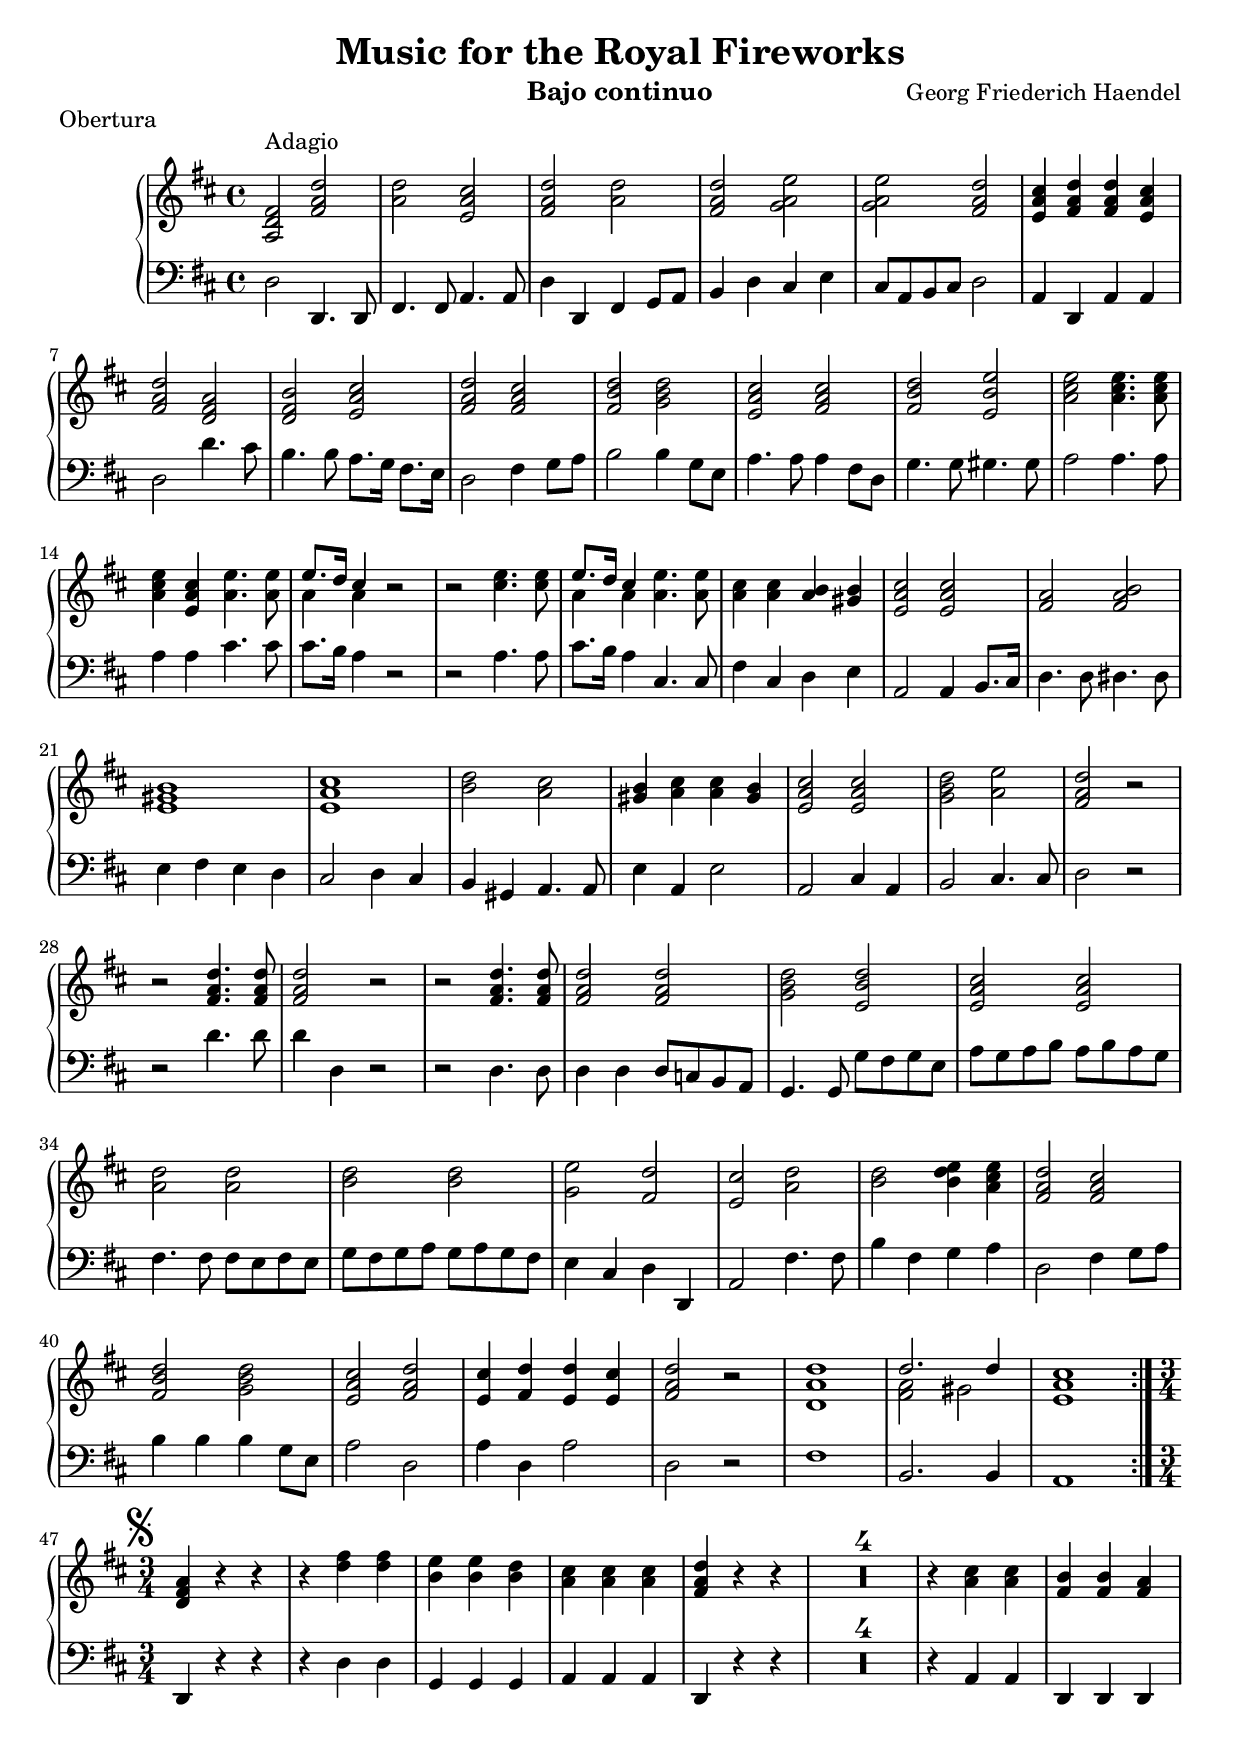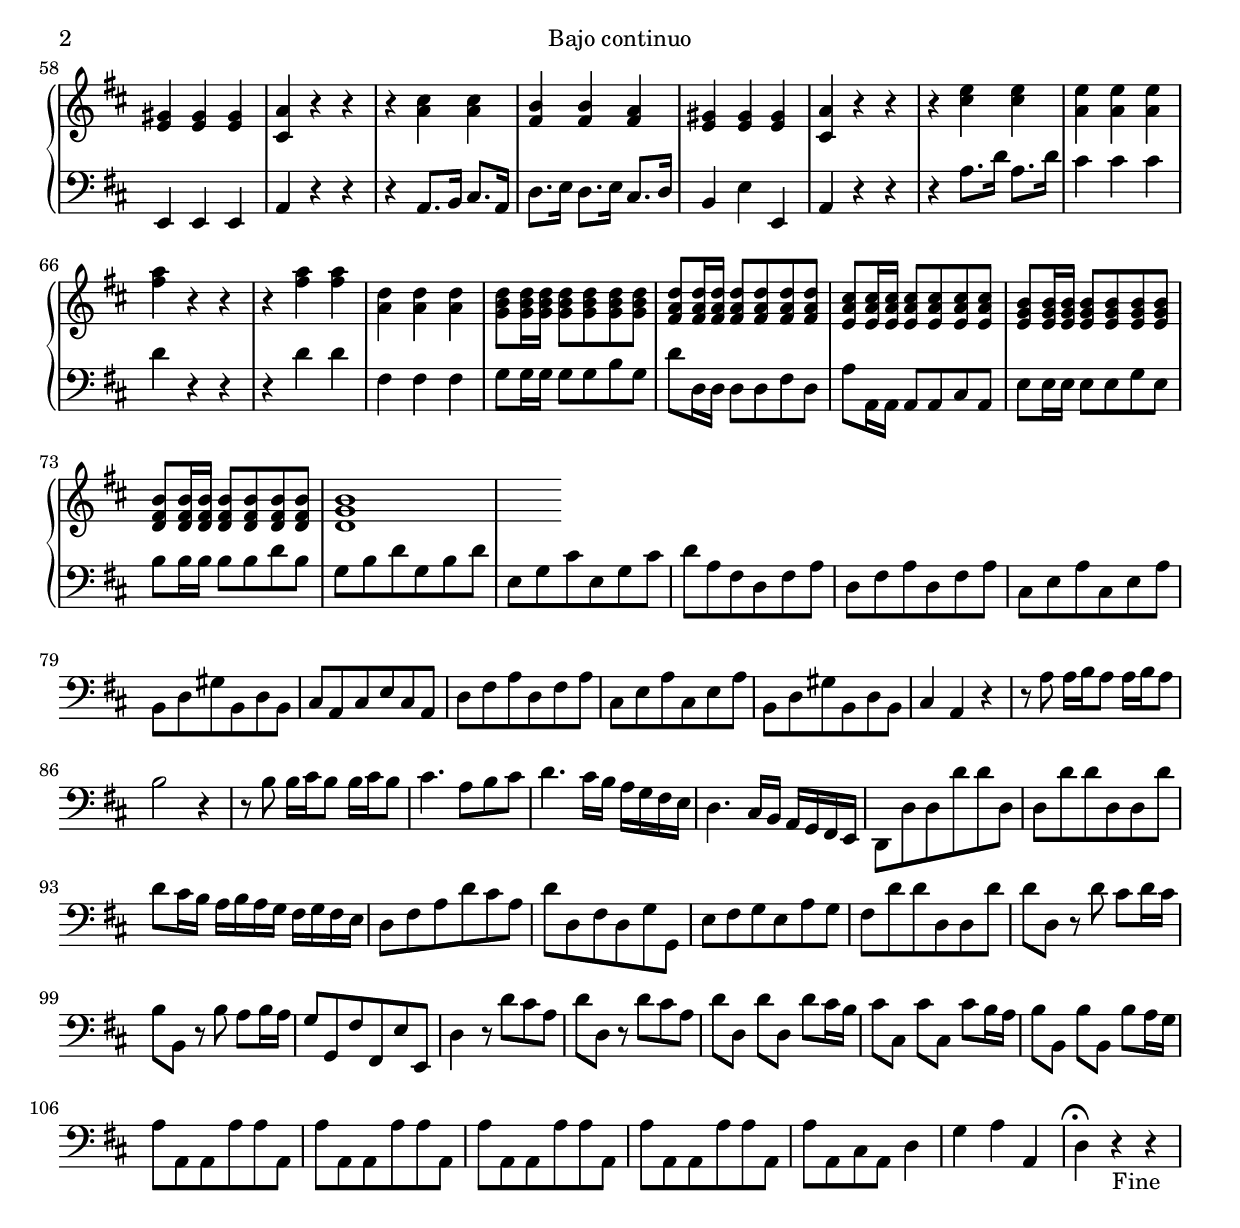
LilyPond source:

\header {
  title = "Music for the Royal Fireworks"
  instrument = "Bajo continuo"
  composer = "Georg Friederich Haendel"
}
upper = \relative c'' {
  \clef treble
  \key d \major
  \time 4/4
  \set Score.markFormatter = #format-mark-alphabet
  \compressFullBarRests
  \repeat volta 2 {
  <fis, d a>2^"Adagio" <d' a fis> | <d a> <cis a e> | <d a fis> <d a > <d a fis> <e a, g> |
  <e a, g> <d a fis> <cis a e>4 <d a fis> <d a fis> <cis a e> <d a fis>2 <a fis d> <b fis d> <cis a e> |
  <d a fis> <cis a fis> <d b fis> <d b g> <cis a e> <cis a fis> <d b fis> <e b e,> |
  <e cis a> <e cis a>4.  <e cis a>8  <e cis a>4 <cis a e> <e a,>4. <e a,>8 <<{e8. d16 cis4}\\{a4 a}>> r2 r2 <e' cis>4. <e cis>8 <<{e8. d16 cis4}\\{a4 a}>> <e' a,>4. <e a,>8 |
  <cis a>4 <cis a> <b a> <b gis> <cis a e>2 <cis a e> <a fis> <b a fis> <b gis e>1 |
  <cis a e>1 <d b>2 <cis a> <b gis>4 <cis a>4 <cis a>4 <b gis>4 <cis a e>2 <cis a e> <d b g> <e a,> |
  <d a fis>2 r2 r2 <d a fis>4. <d a fis>8 <d a fis>2 r2 r2 <d a fis>4. <d a fis>8 <d a fis>2 <d a fis>2 |
  <d b g> <d b e,> <cis a e> <cis a e> <d a> <d a>
  <d b> <d b> <e g,> <d fis,> <cis e,> <d a>
  <d b> <e d b>4 <e cis a> <d a fis>2 <cis a fis> <d b fis> <d b g> <cis a e> <d a fis> |
  <cis e,>4 <d fis,> <d e,> <cis e,> <d a fis>2 r2 <d a d,>1 <<{d2. d4}\\{<a fis>2 gis}>> <cis a e>1 
  }
  <a fis d>4 r4 r4 r4 <fis' d>4 <fis d> <e b> <e b> <d b> <cis a> <cis a> <cis a> |
  <d a fis> r4 r4 R2.*4 r4 <cis a> <cis a> <b fis> <b fis> <a fis> <gis e> <gis e> <gis e> |
  <a cis,> r4 r4 r4 <cis a> <cis a> <b fis> <b fis> <a fis> <gis e> <gis e> <gis e> |
  <a cis,> r4 r4 r4 <e' cis> <e cis> <e a,> <e a,> <e a,> <fis a> r4 r4 r4 <fis a> <fis a> |
  <d a> <d a> <d a> <d b g>8 <d b g>16 <d b g> <d b g>8 <d b g> <d b g> <d b g> 
        <d a fis> <d a fis>16 <d a fis> <d a fis>8 <d a fis> <d a fis> <d a fis> 
        <cis a e> <cis a e>16 <cis a e> <cis a e>8 <cis a e> <cis a e> <cis a e> |
  <b g e> <b g e>16 <b g e> <b g e>8 <b g e> <b g e> <b g e> 
        <b fis d> <b fis d>16 <b fis d> <b fis d>8 <b fis d> <b fis d> <b fis d> <b g d>1 |
}  
lower = \relative c {
  \clef bass
  \key d \major
  \time 4/4
  \compressFullBarRests
  \repeat volta 2 { 
  d2 d,4. d8 | fis4. fis8 a4. a8 | d4 d, fis g8 a | b4 d cis e | 
  cis8 a b cis d2 | a4 d, a' a | d2 d'4. cis8 | b4. b8 a8. g16 fis8. e16 |
  d2 fis4 g8 a | b2 b4 g8 e | a4. a8 a4 fis8 d | g4. g8 gis4. gis8 |
  a2 a4. a8 | a4 a cis4. cis8 | cis8. b16 a4 r2 | r2 a4. a8 | cis8. b16 a4 cis,4. cis8 |
  fis4 cis d e | a,2 a4 b8. cis16 | d4. d8 dis4. dis8 | e4 fis e d |
  cis2 d4 cis | b4 gis a4. a8 | e'4 a, e'2 | a, cis4 a | b2 cis4. cis8 |
  d2 r2 | r2 d'4. d8 | d4 d, r2 | r2 d4. d8 | d4 d d8 c b a |
  g4. g8 g' fis g e | a g a b a b a g | fis4. fis8 fis e fis e |
  g fis g a g a g fis | e4 cis d d, | a'2 fis'4. fis8 |
  b4 fis g a | d,2 fis4 g8 a | b4 b b g8 e | a2 d, |
  a'4 d, a'2 | d,2 r2 | fis1 | b,2. b4 | a1
   }
   \break
   \mark \markup { \musicglyph #"scripts.segno" }
  \time 3/4
  d,4 r4 r4 r4 d' d g, g g a a a |
  d, r4 r4 R2.*4 r4 a'4 a d, d d e e e |
  a r4 r4 r4 a8. b16 cis8. a16 | d8. e16 d8. e16 cis8. d16 b4 e e, |
  a r4 r4 r4 a'8. d16 a8. d16 cis4 cis cis d4 r4 r4 r4 d d |
  fis,4 fis fis g8 g16 g16 g8 g b g d' d,16 d16 d8 d fis d a' a,16 a16 a8 a cis a |
  e' e16 e16 e8 e g e b' b16 b b8 b d b g b d g, b d |
  e, g cis e, g cis d a fis d fis a d, fis a d, fis a cis, e a cis, e a b, d gis b, d b |
  cis a cis e cis a d fis a d, fis a cis, e a cis, e a b, d gis b, d b cis4 a r4 |
  r8 a'8 a16 b a8 a16 b a8 b2 r4 r8 b8 b16 cis b8 b16 cis b8 cis4. a8 b cis |
  d4. cis16 b a g fis e d4. cis16 b a g fis e d8 d' d d' d d, d d' d d, d d' |
  d8 cis16 b a b a g fis g fis e d8 fis a d cis a d d, fis d g g, e' fis g e a g |
  fis d' d d, d d' d d, r8 d' cis d16 cis b8 b, r8 b' a b16 a g8 g, fis' fis, e' e, |
  d'4 r8 d'8 cis a d d, r8 d' cis a d d, d' d, d' cis16 b cis8 cis, cis' cis, cis' b16 a |
  b8 b, b' b, b' a16 g a8 a, a a' a a, a' a, a a' a a, a' a, a a' a a, |
  a' a, a a' a a, a' a, cis a d4 g a a, d^\markup \fermata r4_"Fine" r4
}

\score {
  \header {
  piece=Obertura
  }
  \new PianoStaff <<
    % \set PianoStaff.instrumentName = #"Piano  "
    \compressFullBarRests
    \new Staff = "upper" \upper
    \new Staff = "lower" \lower
  >>
  \layout { }
}
